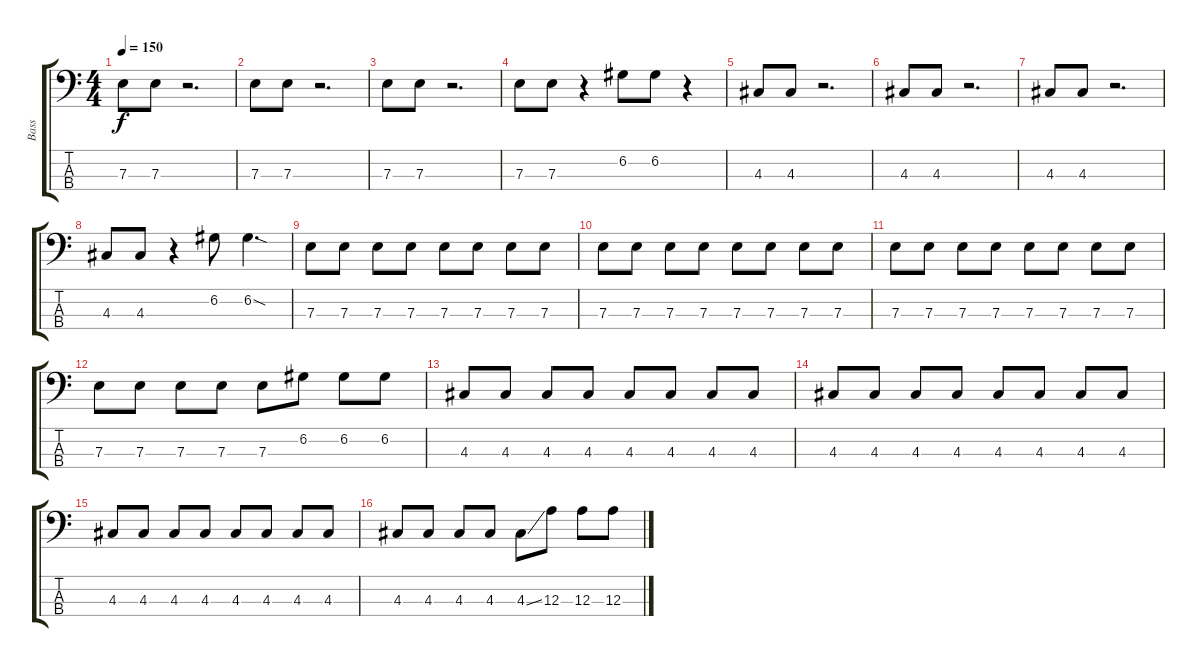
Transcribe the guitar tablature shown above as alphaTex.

\track ("Bass" "Bass") {instrument electricbasspick}
\staff {score tabs}
\tuning (G2 D2 A1 E1) {hide}
\ts (4 4)
\tempo 150
\clef f4
\ks c
7.3.8{dy f} 7.3.8 r.2{d} |
7.3.8 7.3.8 r.2{d} |
7.3.8 7.3.8 r.2{d} |
7.3.8 7.3.8 r.4 6.2.8 6.2.8 r.4 |
4.3.8 4.3.8 r.2{d} |
4.3.8 4.3.8 r.2{d} |
4.3.8 4.3.8 r.2{d} |
4.3.8 4.3.8 r.4 6.2.8 6.2{sod}.4{d} |
7.3.8 7.3.8 7.3.8 7.3.8 7.3.8 7.3.8 7.3.8 7.3.8 |
7.3.8 7.3.8 7.3.8 7.3.8 7.3.8 7.3.8 7.3.8 7.3.8 |
7.3.8 7.3.8 7.3.8 7.3.8 7.3.8 7.3.8 7.3.8 7.3.8 |
7.3.8 7.3.8 7.3.8 7.3.8 7.3.8 6.2.8 6.2.8 6.2.8 |
4.3.8 4.3.8 4.3.8 4.3.8 4.3.8 4.3.8 4.3.8 4.3.8 |
4.3.8 4.3.8 4.3.8 4.3.8 4.3.8 4.3.8 4.3.8 4.3.8 |
4.3.8 4.3.8 4.3.8 4.3.8 4.3.8 4.3.8 4.3.8 4.3.8 |
4.3.8 4.3.8 4.3.8 4.3.8 4.3{ss}.8 12.3.8 12.3.8 12.3.8
